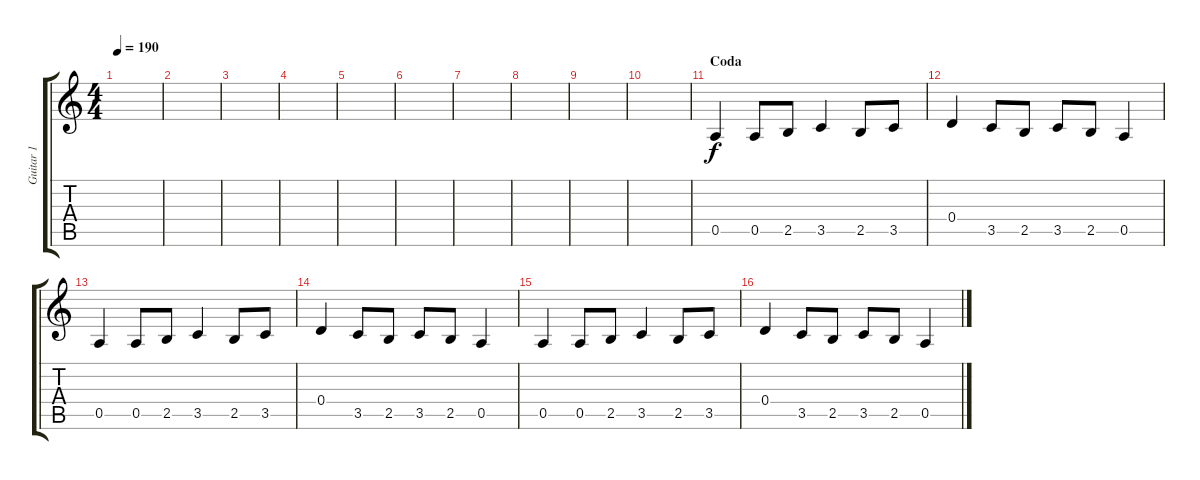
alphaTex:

\track ("Guitar 1" "Guitar 1") {instrument overdrivenguitar}
\staff {score tabs}
\tuning (E4 B3 G3 D3 A2 E2) {hide}
\ts (4 4)
\tempo 190
\clef g2
\ks c
|
|
|
|
|
|
|
|
|
|
\section ("" "Coda")
0.5.4 0.5.8 2.5.8 3.5.4 2.5.8 3.5.8 |
0.4.4 3.5.8 2.5.8 3.5.8 2.5.8 0.5.4 |
0.5.4 0.5.8 2.5.8 3.5.4 2.5.8 3.5.8 |
0.4.4 3.5.8 2.5.8 3.5.8 2.5.8 0.5.4 |
0.5.4 0.5.8 2.5.8 3.5.4 2.5.8 3.5.8 |
0.4.4 3.5.8 2.5.8 3.5.8 2.5.8 0.5.4
